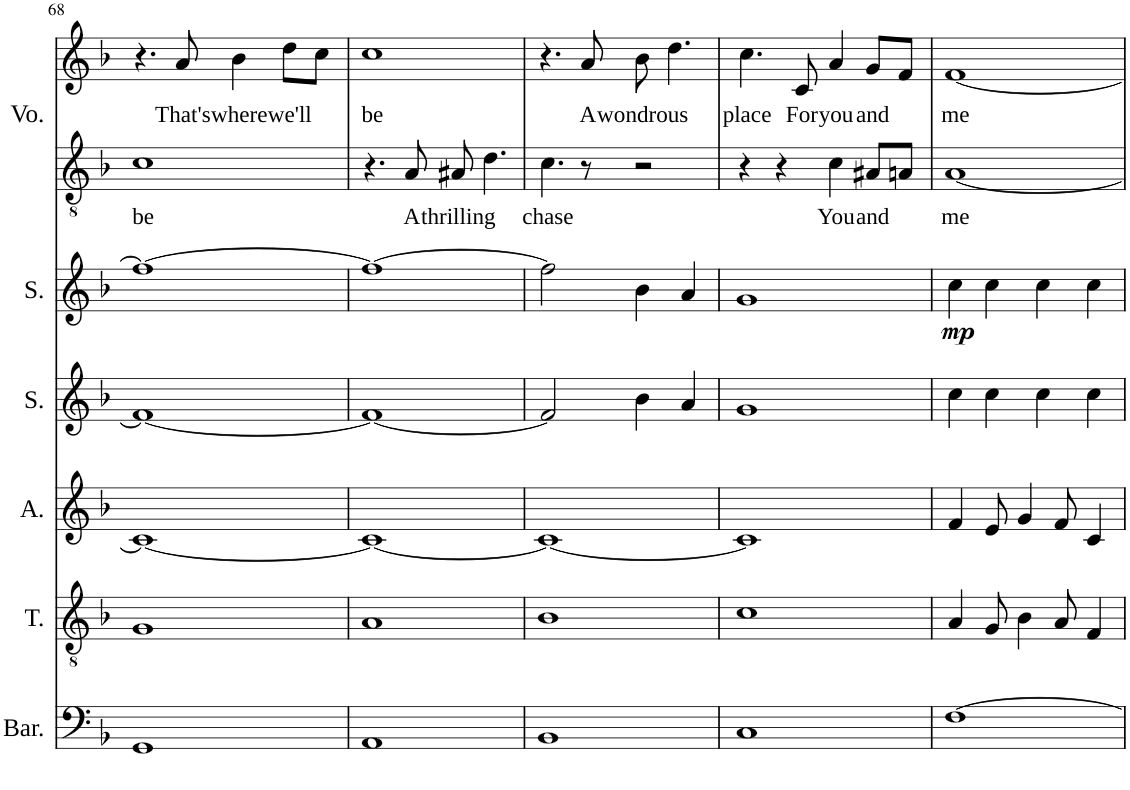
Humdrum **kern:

**kern	**kern	**kern	**kern	**kern	**dynam	**kern	**text	**kern	**text
*part6	*part5	*part4	*part3	*part2	*part2	*part1	*part1	*part1	*part1
*staff7	*staff6	*staff5	*staff4	*staff3	*staff3	*staff2	*staff2	*staff1	*staff1
*I"Baritone	*I"Tenor	*I"Alto	*I"Soprano	*I"Soprano	*	*I"Voice	*	*	*
*I'Bar.	*I'T.	*I'A.	*I'S.	*I'S.	*	*I'Vo.	*	*	*
!!LO:PB:g=z
*clefF4	*clefGv2	*clefG2	*clefG2	*clefG2	*	*clefGv2	*	*clefG2	*
*k[b-]	*k[b-]	*k[b-]	*k[b-]	*k[b-]	*	*k[b-]	*	*k[b-]	*
*M4/4	*M4/4	*M4/4	*M4/4	*M4/4	*	*M4/4	*	*M4/4	*
=68	=68	=68	=68	=68	=68	=68	=68	=68	=68
!	!	!	!	!	!	!	!LO:LY:b	!	!
1GG	1G	1c_	1f_	1ff_	.	1c	be	4.r	.
!	!	!	!	!	!	!	!	!	!LO:LY:b
.	.	.	.	.	.	.	.	8a/	That's
!	!	!	!	!	!	!	!	!	!LO:LY:b
.	.	.	.	.	.	.	.	4b-\	where
!	!	!	!	!	!	!	!	!	!LO:LY:b
.	.	.	.	.	.	.	.	8dd\L	we'll
.	.	.	.	.	.	.	.	8cc\J	.
=69	=69	=69	=69	=69	=69	=69	=69	=69	=69
!	!	!	!	!	!	!	!	!	!LO:LY:b
1AA	1A	1c_	1f_	1ff_	.	4.r	.	1cc	be
!	!	!	!	!	!	!	!LO:LY:b	!	!
.	.	.	.	.	.	8A/	A	.	.
!	!	!	!	!	!	!	!LO:LY:b	!	!
.	.	.	.	.	.	8A#X/	thrilling	.	.
.	.	.	.	.	.	4.d\	.	.	.
=70	=70	=70	=70	=70	=70	=70	=70	=70	=70
!	!	!	!	!	!	!	!LO:LY:b	!	!
1BB-	1B-	1c_	2f/]	2ff\]	.	4.c\	chase	4.r	.
!	!	!	!	!	!	!	!	!	!LO:LY:b
.	.	.	.	.	.	8r	.	8a/	A
!	!	!	!	!	!	!	!	!	!LO:LY:b
.	.	.	4b-\	4b-\	.	2r	.	8b-\	wondrous
.	.	.	.	.	.	.	.	4.dd\	.
.	.	.	4a/	4a/	.	.	.	.	.
=71	=71	=71	=71	=71	=71	=71	=71	=71	=71
!	!	!	!	!	!	!	!	!	!LO:LY:b
1C	1c	1c]	1g	1g	.	4r	.	4.cc\	place
.	.	.	.	.	.	4r	.	.	.
!	!	!	!	!	!	!	!	!	!LO:LY:b
.	.	.	.	.	.	.	.	8c/	For
!	!	!	!	!	!	!	!LO:LY:b	!	!LO:LY:b
.	.	.	.	.	.	4c\	You	4a/	you
!	!	!	!	!	!	!	!LO:LY:b	!	!LO:LY:b
.	.	.	.	.	.	8A#X/L	and	8g/L	and
.	.	.	.	.	.	8An/J	.	8f/J	.
=72	=72	=72	=72	=72	=72	=72	=72	=72	=72
!	!	!	!	!	!LO:DY:b	!	!LO:LY:b	!	!LO:LY:b
[1F	4A/	4f/	4cc\	4cc\	mp	[1A	me	[1f	me
.	8G/	8e/	4cc\	4cc\	.	.	.	.	.
.	4B-\	4g/	.	.	.	.	.	.	.
.	.	.	4cc\	4cc\	.	.	.	.	.
.	8A/	8f/	.	.	.	.	.	.	.
.	4F/	4c/	4cc\	4cc\	.	.	.	.	.
=	=	=	=	=	=	=	=	=	=
*-	*-	*-	*-	*-	*-	*-	*-	*-	*-
